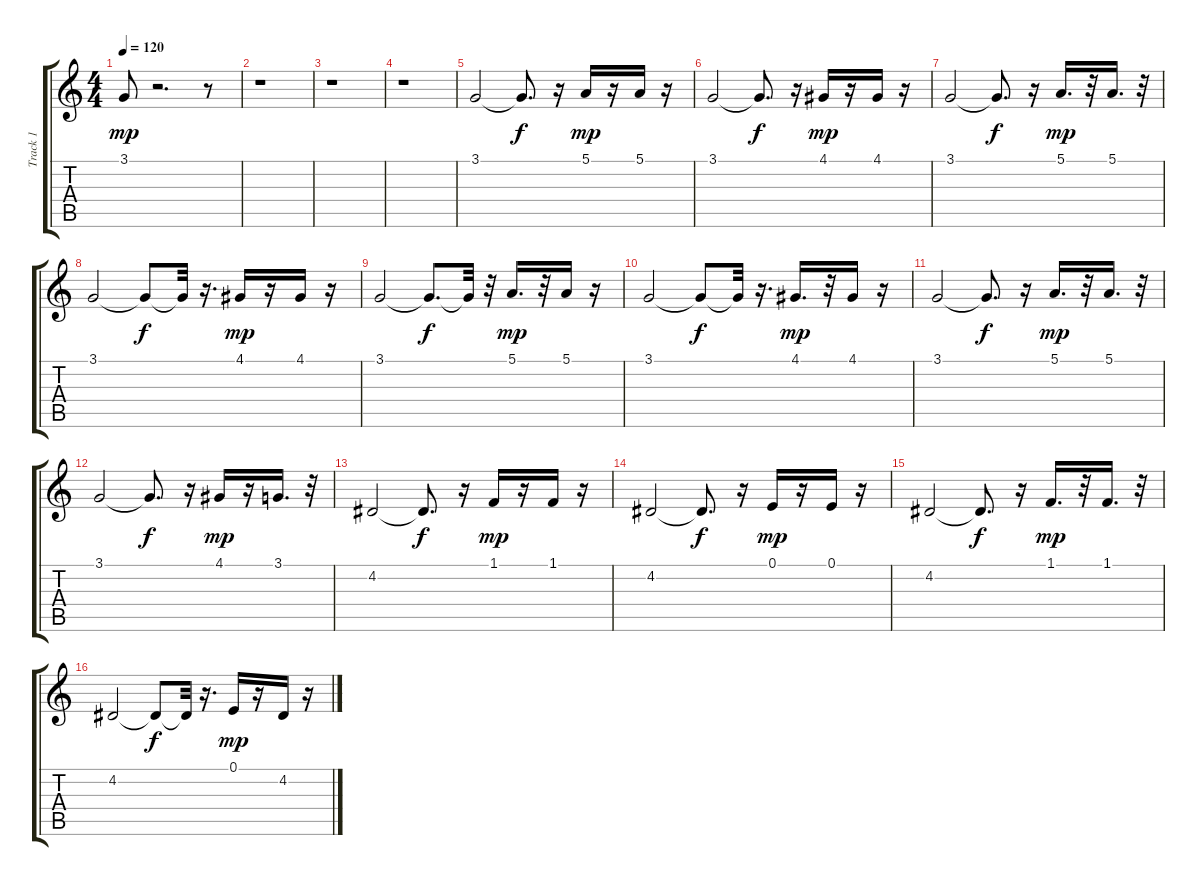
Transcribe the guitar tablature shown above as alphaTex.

\track ("Track 1" "Track 1") {instrument lead1square}
\staff {score tabs}
\tuning (E4 B3 G3 D3 A2 E2) {hide}
\ts (4 4)
\tempo 120
\clef g2
\ks c
3.1.8{dy mp} r.2{d} r.8 |
r.1 |
r.1 |
r.1 |
3.1.2{instrument lead3calliope} 3.1{t}.8{d dy f} r.16 5.1.16{dy mp} r.16 5.1.16 r.16 |
3.1.2 3.1{t}.8{d dy f} r.16 4.1.16{dy mp} r.16 4.1.16 r.16 |
3.1.2 3.1{t}.8{d dy f} r.16 5.1.16{d dy mp} r.32 5.1.16{d} r.32 |
3.1.2 3.1{t}.8{dy f} 3.1{t}.32 r.16{d} 4.1.16{dy mp} r.16 4.1.16 r.16 |
3.1.2 3.1{t}.8{d dy f} 3.1{t}.32 r.32 5.1.16{d dy mp} r.32 5.1.16 r.16 |
3.1.2 3.1{t}.8{dy f} 3.1{t}.32 r.16{d} 4.1.16{d dy mp} r.32 4.1.16 r.16 |
3.1.2 3.1{t}.8{d dy f} r.16 5.1.16{d dy mp} r.32 5.1.16{d} r.32 |
3.1.2 3.1{t}.8{d dy f} r.16 4.1.16{dy mp} r.16 3.1.16{d} r.32 |
4.2.2 4.2{t}.8{d dy f} r.16 1.1.16{dy mp} r.16 1.1.16 r.16 |
4.2.2 4.2{t}.8{d dy f} r.16 0.1.16{dy mp} r.16 0.1.16 r.16 |
4.2.2 4.2{t}.8{d dy f} r.16 1.1.16{d dy mp} r.32 1.1.16{d} r.32 |
4.2.2 4.2{t}.8{dy f} 4.2{t}.32 r.16{d} 0.1.16{dy mp} r.16 4.2.16 r.16
